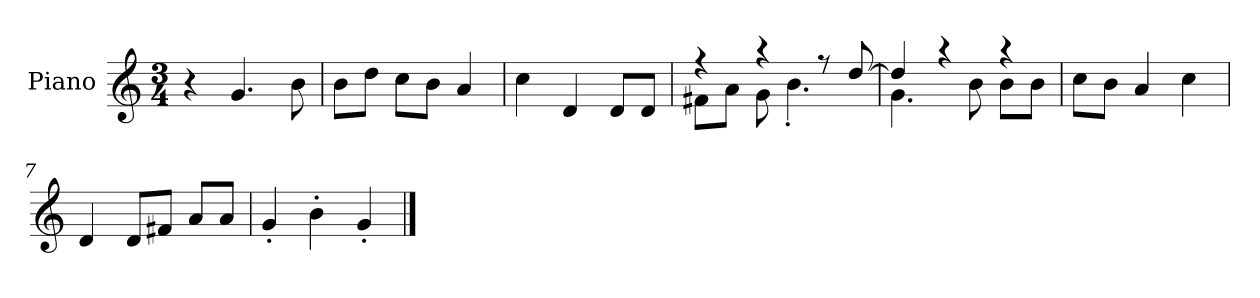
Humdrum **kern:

**kern
*part1
*staff1
*I"Piano
*I'P-no
*clefG2
*k[]
*M3/4
*MM175
=1
4r
4.g/
8b\
=2
8b\L
8dd\J
8cc\L
8b\J
4a/
=3
4cc\
4d/
8d/L
8d/J
=4
*^
4r	8f#X\L
.	8a\J
4r	8g\
.	4.b'\
8r	.
[8dd/	.
=5	=5
4dd/]	4.g\
4r	.
.	8b\
4r	8b\L
.	8b\J
*v	*v
=6
8cc\L
8b\J
4a/
4cc\
=7
4d/
8d/L
8f#X/J
8a/L
8a/J
=8
4g'/
4b'\
4g'/
==
*-
